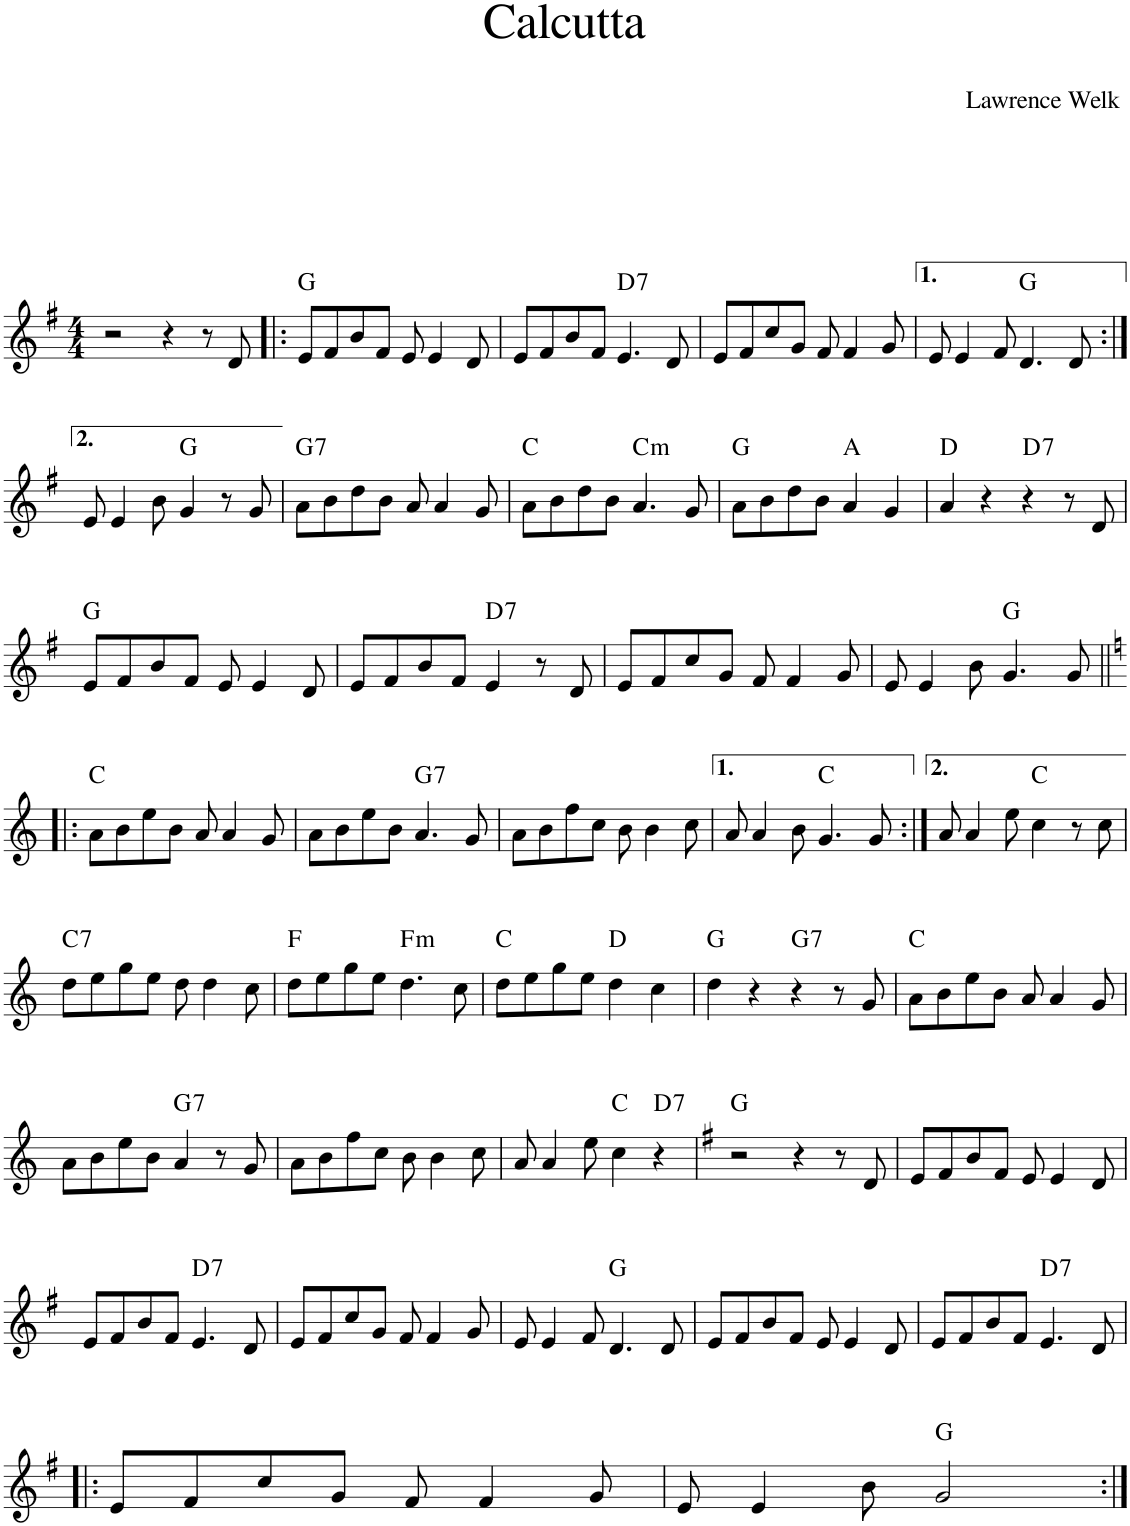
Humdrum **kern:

**kern	**harte
*part1	*part1
*staff1	*
*I"Piano	*
*I'Pno.	*
*clefG2	*
*k[f#]	*
*M4/4	*
=1	=1
2r	.
4r	.
8r	.
8d/	.
=2!|:	=2!|:
8e/L	G:maj
8f#/	.
8b/	.
8f#/J	.
8e/	.
4e/	.
8d/	.
=3	=3
8e/L	.
8f#/	.
8b/	.
8f#/J	.
!	!LO:H:kt=7
4.e/	D:7
8d/	.
=4	=4
8e/L	.
8f#/	.
8cc/	.
8g/J	.
8f#/	.
4f#/	.
8g/	.
=5	=5
8e/	.
4e/	.
8f#/	.
4.d/	G:maj
8d/	.
!!LO:LB:g=z
=6:|!	=6:|!
8e/	.
4e/	.
8b\	.
4g/	G:maj
8r	.
8g/	.
=7	=7
!	!LO:H:kt=7
8a\L	G:7
8b\	.
8dd\	.
8b\J	.
8a/	.
4a/	.
8g/	.
=8	=8
8a\L	C:maj
8b\	.
8dd\	.
8b\J	.
!	!LO:H:kt=m
4.a/	C:min
8g/	.
=9	=9
8a\L	G:maj
8b\	.
8dd\	.
8b\J	.
4a/	A:maj
4g/	.
=10	=10
4a/	D:maj
4r	.
!	!LO:H:kt=7
4r	D:7
8r	.
8d/	.
!!LO:LB:g=z
=11	=11
8e/L	G:maj
8f#/	.
8b/	.
8f#/J	.
8e/	.
4e/	.
8d/	.
=12	=12
8e/L	.
8f#/	.
8b/	.
8f#/J	.
!	!LO:H:kt=7
4e/	D:7
8r	.
8d/	.
=13	=13
8e/L	.
8f#/	.
8cc/	.
8g/J	.
8f#/	.
4f#/	.
8g/	.
=14	=14
8e/	.
4e/	.
8b\	.
4.g/	G:maj
8g/	.
!!LO:LB:g=z
=15!|:	=15!|:
*k[]	*
8a\L	C:maj
8b\	.
8ee\	.
8b\J	.
8a/	.
4a/	.
8g/	.
=16	=16
8a\L	.
8b\	.
8ee\	.
8b\J	.
!	!LO:H:kt=7
4.a/	G:7
8g/	.
=17	=17
8a\L	.
8b\	.
8ff\	.
8cc\J	.
8b\	.
4b\	.
8cc\	.
=18	=18
8a/	.
4a/	.
8b\	.
4.g/	C:maj
8g/	.
=19:|!	=19:|!
8a/	.
4a/	.
8ee\	.
4cc\	C:maj
8r	.
8cc\	.
!!LO:LB:g=z
=20	=20
!	!LO:H:kt=7
8dd\L	C:7
8ee\	.
8gg\	.
8ee\J	.
8dd\	.
4dd\	.
8cc\	.
=21	=21
8dd\L	F:maj
8ee\	.
8gg\	.
8ee\J	.
!	!LO:H:kt=m
4.dd\	F:min
8cc\	.
=22	=22
8dd\L	C:maj
8ee\	.
8gg\	.
8ee\J	.
4dd\	D:maj
4cc\	.
=23	=23
4dd\	G:maj
4r	.
!	!LO:H:kt=7
4r	G:7
8r	.
8g/	.
=24	=24
8a\L	C:maj
8b\	.
8ee\	.
8b\J	.
8a/	.
4a/	.
8g/	.
!!LO:LB:g=z
=25	=25
8a\L	.
8b\	.
8ee\	.
8b\J	.
!	!LO:H:kt=7
4a/	G:7
8r	.
8g/	.
=26	=26
8a\L	.
8b\	.
8ff\	.
8cc\J	.
8b\	.
4b\	.
8cc\	.
=27	=27
8a/	.
4a/	.
8ee\	.
4cc\	C:maj
!	!LO:H:kt=7
4r	D:7
=28	=28
*k[f#]	*
2r	G:maj
4r	.
8r	.
8d/	.
=29	=29
8e/L	.
8f#/	.
8b/	.
8f#/J	.
8e/	.
4e/	.
8d/	.
!!LO:LB:g=z
=30	=30
8e/L	.
8f#/	.
8b/	.
8f#/J	.
!	!LO:H:kt=7
4.e/	D:7
8d/	.
=31	=31
8e/L	.
8f#/	.
8cc/	.
8g/J	.
8f#/	.
4f#/	.
8g/	.
=32	=32
8e/	.
4e/	.
8f#/	.
4.d/	G:maj
8d/	.
=33	=33
8e/L	.
8f#/	.
8b/	.
8f#/J	.
8e/	.
4e/	.
8d/	.
=34	=34
8e/L	.
8f#/	.
8b/	.
8f#/J	.
!	!LO:H:kt=7
4.e/	D:7
8d/	.
!!LO:LB:g=z
=35!|:	=35!|:
8e/L	.
8f#/	.
8cc/	.
8g/J	.
8f#/	.
4f#/	.
8g/	.
=36	=36
8e/	.
4e/	.
8b\	.
2g/	G:maj
=:|!	=:|!
*-	*-
